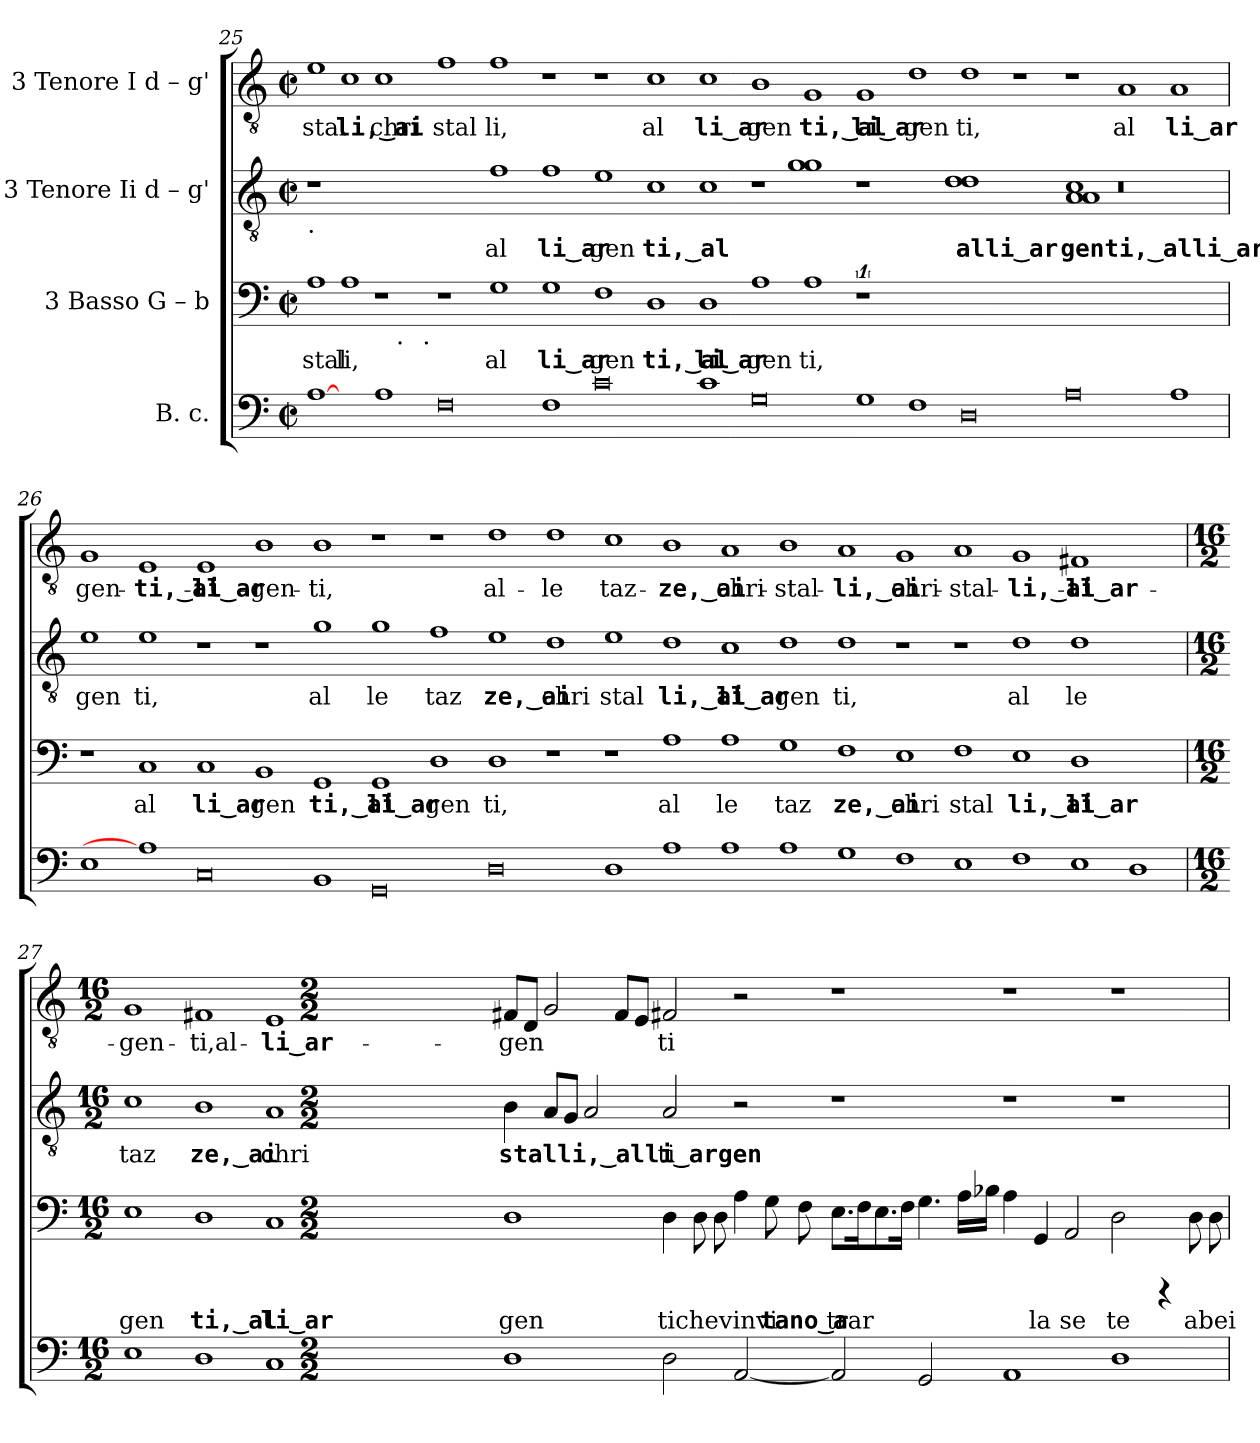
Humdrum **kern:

**kern	**kern	**text	**kern	**text	**kern	**text
*part4	*part3	*part3	*part2	*part2	*part1	*part1
*staff4	*staff3	*staff3	*staff2	*staff2	*staff1	*staff1
*I"B. c.	*I"3  Basso  G – b	*	*I"3  Tenore Ii  d – g'	*	*I"3  Tenore I  d – g'	*
!!LO:LB:g=z
*clefF4	*clefF4	*	*clefGv2	*	*clefGv2	*
*k[]	*k[]	*	*k[]	*	*k[]	*
*C:	*C:	*	*C:	*	*C:	*
*M2/2	*M2/2	*	*M2/2	*	*M2/2	*
*met(c|)	*met(c|)	*	*met(c|)	*	*met(c|)	*
=25	=25	=25	=25	=25	=25	=25
!	!	!	!LO:TX:b:t=.	!	!	!
!	!	!LO:LY:b:rj	!	!	!	!LO:LY:b:cj
*	*^	*	*	*	*	*
*	*	*^	*	*	*	*	*
[1A	1A	1ryy	1ryy	stal	1r	.	1e	stal
!	!	!	!	!LO:LY:b:rj	!	!	!	!LO:LY:b:cj
1ryy	1A	1ryy	1ryy	li,	0.ryy	.	1c	li,‿ai
!	!	!	!	!	!	!	!	!LO:LY:b:cj
1A	1r	4ryy	2ryy	.	.	.	1c	chri
.	.	16ryy	.	.	.	.	.	.
!	!	!LO:TX:b:t=.	!	!	!	!	!	!
.	.	1ryy	.	.	.	.	.	.
.	.	.	8...ryy	.	.	.	.	.
!	!	!	!LO:TX:b:t=.	!	!	!	!	!
.	.	.	1ryy	.	.	.	.	.
!	!	!	!	!	!	!	!	!LO:LY:b:cj
0F	1r	.	.	.	.	.	1f	stal
.	.	1ryy	.	.	.	.	.	.
.	.	.	1ryy	.	.	.	.	.
!	!	!	!	!LO:LY:b:rj	!	!LO:LY:b:rj	!	!LO:LY:b:cj
.	1G	.	.	al	1f	al	1f	li,
.	.	1ryy	.	.	.	.	.	.
.	.	.	1ryy	.	.	.	.	.
!	!	!	!	!LO:LY:b:rj	!	!LO:LY:b:rj	!	!
1F	1G	.	.	li‿ar	1f	li‿ar	1r	.
.	.	1ryy	.	.	.	.	.	.
.	.	.	1ryy	.	.	.	.	.
!	!	!	!	!LO:LY:b:rj	!	!LO:LY:b:rj	!	!
0c	1F	.	.	gen	1e	gen	1r	.
.	.	1ryy	.	.	.	.	.	.
.	.	.	1ryy	.	.	.	.	.
!	!	!	!	!LO:LY:b:rj	!	!LO:LY:b:rj	!	!LO:LY:b:cj
.	1D	.	.	ti,‿al	1c	ti,‿al	1c	al
.	.	1ryy	.	.	.	.	.	.
.	.	.	1ryy	.	.	.	.	.
!	!	!	!	!LO:LY:b:rj	!	!	!	!LO:LY:b:cj
1c	1D	.	.	li‿ar	1c	.	1c	li‿ar
.	.	1ryy	.	.	.	.	.	.
.	.	.	1ryy	.	.	.	.	.
!	!	!	!	!LO:LY:b:rj	!	!	!	!LO:LY:b:cj
0G	1A	.	.	gen	1r	.	1B	gen
.	.	1ryy	.	.	.	.	.	.
.	.	.	1ryy	.	.	.	.	.
!	!	!	!	!LO:LY:b:rj	!	!	!	!LO:LY:b:cj
.	1A	.	.	ti,	1g 1g	.	1G	ti,‿al
.	.	1ryy	.	.	.	.	.	.
.	.	.	1ryy	.	.	.	.	.
!	!	!	!	!	!	!	!	!LO:LY:b:cj
1G	1%7r	.	.	.	1r	.	1G	li‿ar
.	.	1ryy	.	.	.	.	.	.
.	.	.	1ryy	.	.	.	.	.
!	!	!	!	!	!	!	!	!LO:LY:b:cj
1F	.	.	.	.	1ryy	.	1d	gen
.	.	1ryy	.	.	.	.	.	.
.	.	.	1ryy	.	.	.	.	.
!	!	!	!	!	!	!LO:LY:b:rj	!	!LO:LY:b:cj
0D	.	.	.	.	1d 1d	alli‿ar	1d	ti,
.	.	1ryy	.	.	.	.	.	.
.	.	.	1ryy	.	.	.	.	.
.	.	.	.	.	1ryy	.	1r	.
.	.	1ryy	.	.	.	.	.	.
.	.	.	1ryy	.	.	.	.	.
!	!	!	!	!	!	!LO:LY:b:rj	!	!
0A	.	.	.	.	1c 1A 1A	genti,‿alli‿ar	1r	.
.	.	1ryy	.	.	.	.	.	.
.	.	.	1ryy	.	.	.	.	.
!	!	!	!	!	!	!	!	!LO:LY:b:cj
.	.	.	.	.	0r	.	1A	al
.	.	1ryy	.	.	.	.	.	.
.	.	.	1ryy	.	.	.	.	.
!	!	!	!	!	!	!	!	!LO:LY:b:cj
1A	.	.	.	.	.	.	1A	li‿ar
.	.	2ryy	.	.	.	.	.	.
.	.	.	4ryy	.	.	.	.	.
.	.	8.ryy	.	.	.	.	.	.
.	.	.	64ryy	.	.	.	.	.
!!LO:PB:g=z
=26	=26	=26	=26	=26	=26	=26	=26	=26
!	!	!	!	!	!	!LO:LY:b:rj	!	!LO:LY:b:cj
*	*v	*v	*v	*	*	*	*	*
1E	1r	.	1e	gen	1G	gen-
!	!	!LO:LY:b:rj	!	!LO:LY:b:rj	!	!LO:LY:b:cj
1A]	1C	al	1e	ti,	1E	-ti,‿al-
!	!	!LO:LY:b:rj	!	!	!	!LO:LY:b:cj
0C	1C	li‿ar	1r	.	1E	-li‿ar-
!	!	!LO:LY:b:rj	!	!	!	!LO:LY:b:cj
.	1BB	gen	1r	.	1B	-gen-
!	!	!LO:LY:b:rj	!	!LO:LY:b:rj	!	!LO:LY:b:cj
1BB	1GG	ti,‿al	1g	al	1B	-ti,
!	!	!LO:LY:b:rj	!	!LO:LY:b:rj	!	!
0GG	1GG	li‿ar	1g	le	1r	.
!	!	!LO:LY:b:rj	!	!LO:LY:b:rj	!	!
.	1D	gen	1f	taz	1r	.
!	!	!LO:LY:b:rj	!	!LO:LY:b:rj	!	!LO:LY:b:cj
0D	1D	ti,	1e	ze,‿ai	1d	al-
!	!	!	!	!LO:LY:b:rj	!	!LO:LY:b:cj
.	1r	.	1d	chri	1d	-le
!	!	!	!	!LO:LY:b:rj	!	!LO:LY:b:cj
1D	1r	.	1e	stal	1c	taz-
!	!	!LO:LY:b:rj	!	!LO:LY:b:rj	!	!LO:LY:b:cj
1A	1A	al	1d	li,‿al	1B	-ze,‿ai
!	!	!LO:LY:b:rj	!	!LO:LY:b:rj	!	!LO:LY:b:cj
1A	1A	le	1c	li‿ar	1A	chri-
!	!	!LO:LY:b:rj	!	!LO:LY:b:rj	!	!LO:LY:b:cj
1A	1G	taz	1d	gen	1B	-stal-
!	!	!LO:LY:b:rj	!	!LO:LY:b:rj	!	!LO:LY:b:cj
1G	1F	ze,‿ai	1d	ti,	1A	-li,‿ai
!	!	!LO:LY:b:rj	!	!	!	!LO:LY:b:cj
1F	1E	chri	1r	.	1G	chri-
!	!	!LO:LY:b:rj	!	!	!	!LO:LY:b:cj
1E	1F	stal	1r	.	1A	-stal-
!	!	!LO:LY:b:rj	!	!LO:LY:b:rj	!	!LO:LY:b:cj
1F	1E	li,‿al	1d	al	1G	-li,‿al-
!	!	!LO:LY:b:rj	!	!LO:LY:b:rj	!	!LO:LY:b:cj
1E	1D	li‿ar	1d	le	1F#X	-li‿ar-
1D	1ryy	.	1ryy	.	1ryy	.
!!LO:PB:g=z
=27	=27	=27	=27	=27	=27	=27
*M16/2	*M16/2	*	*M16/2	*	*M16/2	*
!	!	!LO:LY:b:rj	!	!LO:LY:b:rj	!	!LO:LY:b:cj
1E	1E	gen	1c	taz	1G	-gen-
!	!	!LO:LY:b:rj	!	!LO:LY:b:rj	!	!LO:LY:b:cj
1D	1D	ti,‿al	1B	ze,‿ai	1F#X	-ti,al-
!	!	!LO:LY:b:rj	!	!LO:LY:b:rj	!	!LO:LY:b:cj
1C	1C	li‿ar	1A	chri	1E	-li‿ar-
*M2/2	*M2/2	*	*M2/2	*	*M2/2	*
*met(c|)	*met(c|)	*	*met(c|)	*	*met(c|)	*
!	!	!LO:LY:b:rj	!	!LO:LY:b:rj	!	!LO:LY:b:cj
1D	1D	gen	4B\	stalli,‿alli‿argen	8F#X/L	-gen-
!	!	!	!	!	!	!LO:LY:b:cj
.	.	.	.	.	8D/J	--
!	!	!	!	!LO:LY:b:rj	!	!LO:LY:b:cj
.	.	.	8A/L	.	2G/	--
!	!	!	!	!LO:LY:b:rj	!	!
.	.	.	8G/J	.	.	.
!	!	!	!	!LO:LY:b:rj	!	!
.	.	.	2A/	.	.	.
!	!	!	!	!	!	!LO:LY:b:cj
.	.	.	.	.	8F#/L	--
!	!	!	!	!	!	!LO:LY:b:cj
.	.	.	.	.	8E/J	--
!	!	!LO:LY:b:rj	!	!LO:LY:b:rj	!	!LO:LY:b:cj
2D\	4D\	ti	2A/	ti	2F#X/	-ti
!	!	!LO:LY:b:rj	!	!	!	!
.	8D\	chevinvi	.	.	.	.
!	!	!LO:LY:b:rj	!	!	!	!
.	8D\	.	.	.	.	.
!	!	!LO:LY:b:rj	!	!	!	!
[<2AA/	4A\	.	2r	.	2r	.
!	!	!LO:LY:b:rj	!	!	!	!
.	8G\	tano‿a	.	.	.	.
!	!	!LO:LY:b:rj	!	!	!	!
.	8F\	.	.	.	.	.
!	!	!LO:LY:b:rj	!	!	!	!
2AA/]	8.E\L	trar	1r	.	1r	.
!	!	!LO:LY:b:rj	!	!	!	!
.	16F\	.	.	.	.	.
!	!	!LO:LY:b:rj	!	!	!	!
.	8.E\	.	.	.	.	.
!	!	!LO:LY:b:rj	!	!	!	!
.	16F\J	.	.	.	.	.
!	!	!LO:LY:b:rj	!	!	!	!
2GG/	4.G\	.	.	.	.	.
!	!	!LO:LY:b:rj	!	!	!	!
.	16A\L	.	.	.	.	.
!	!	!LO:LY:b:rj	!	!	!	!
.	16B-X\J	.	.	.	.	.
!	!	!LO:LY:b:rj	!	!	!	!
1AA	4A\	.	1r	.	1r	.
!	!	!LO:LY:b:rj	!	!	!	!
.	4GG/	la	.	.	.	.
!	!	!LO:LY:b:rj	!	!	!	!
.	2AA/	se	.	.	.	.
!	!	!LO:LY:b:rj	!	!	!	!
1D	2D\	te	1r	.	1r	.
.	4rCCC	.	.	.	.	.
!	!	!LO:LY:b:rj	!	!	!	!
.	8D\	abei	.	.	.	.
!	!	!LO:LY:b:rj	!	!	!	!
.	8D\	.	.	.	.	.
=	=	=	=	=	=	=
*-	*-	*-	*-	*-	*-	*-
